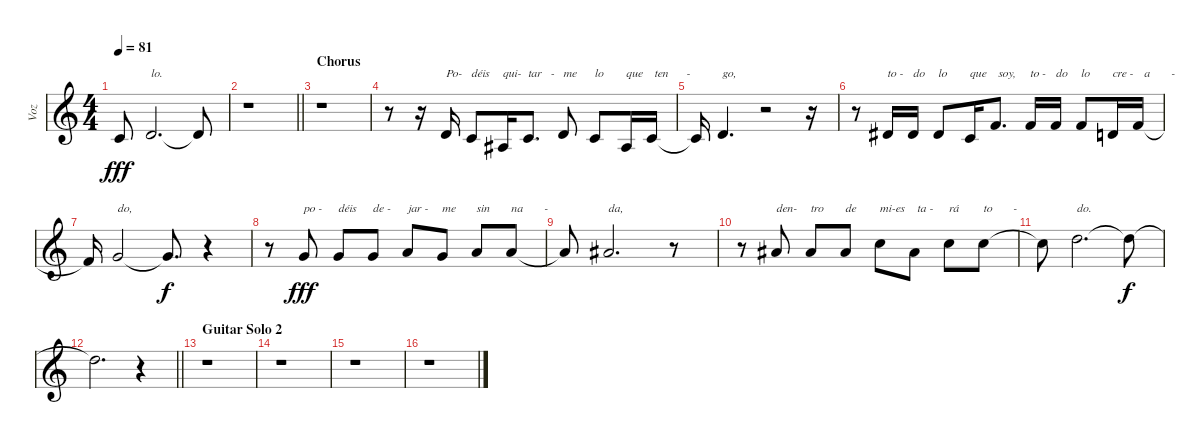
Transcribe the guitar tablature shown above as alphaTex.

\track ("Voz" "Voz") {instrument baritonesax}
\staff {score}
\tuning (Eb4 Bb3 Gb3 Db3 Ab2 Eb2) {hide}
\ts (4 4)
\tempo 81
\clef g2
\ks c
6.3{t}.8{dy fff} 8.3.2{d txt "lo."} 8.3{t}.8 |
\barLineRight lightlight
r.1 |
\section ("" "Chorus")
r.1 |
r.8 r.16 8.3.16{txt "Po-"} 6.3.8{txt "déis"} 4.3.16{txt "qui-"} 6.3.8{d txt "tar   -"} 8.3.8{txt "me"} 6.3.8{txt "lo"} 4.3.16{txt "que"} 6.3.16{txt " ten      -"} |
6.3{t}.16 8.3.4{d txt "go,"} r.2 r.16 |
r.8 9.3.16{txt "to -"} 9.3.16{txt "do"} 9.3.8{txt "lo"} 6.3.16{txt "que"} 11.3.8{d txt " soy,"} 11.3.16{txt "to -"} 11.3.16{txt "do"} 11.3.8{txt "lo"} 8.3.16{txt "cre -"} 11.3.16{txt "  a       -"} |
11.3{t}.16 13.3.2{txt "do,"} 13.3{t}.8{d dy f} r.4 |
r.8 13.3.8{txt "po -" dy fff} 13.3.8{txt "déis"} 13.3.8{txt "de -"} 15.3.8{txt "jar -"} 13.3.8{txt "me"} 15.3.8{txt "sin"} 15.3.8{txt "na       -"} |
15.3{t}.8 16.3.2{d txt "da,"} r.8 |
r.8 16.3.8{txt "den-"} 16.3.8{txt "tro"} 16.3.8{txt "de"} 18.3.8{txt "mi-es"} 16.3.8{txt " ta -"} 18.3.8{txt "rá"} 18.3.8{txt "to       -"} |
18.3{t}.8 20.3.2{d txt "do."} 20.3{t}.8{dy f} |
\barLineRight lightlight
20.3{t}.2{d} r.4 |
\section ("" "Guitar Solo 2")
r.1 |
r.1 |
r.1 |
r.1
